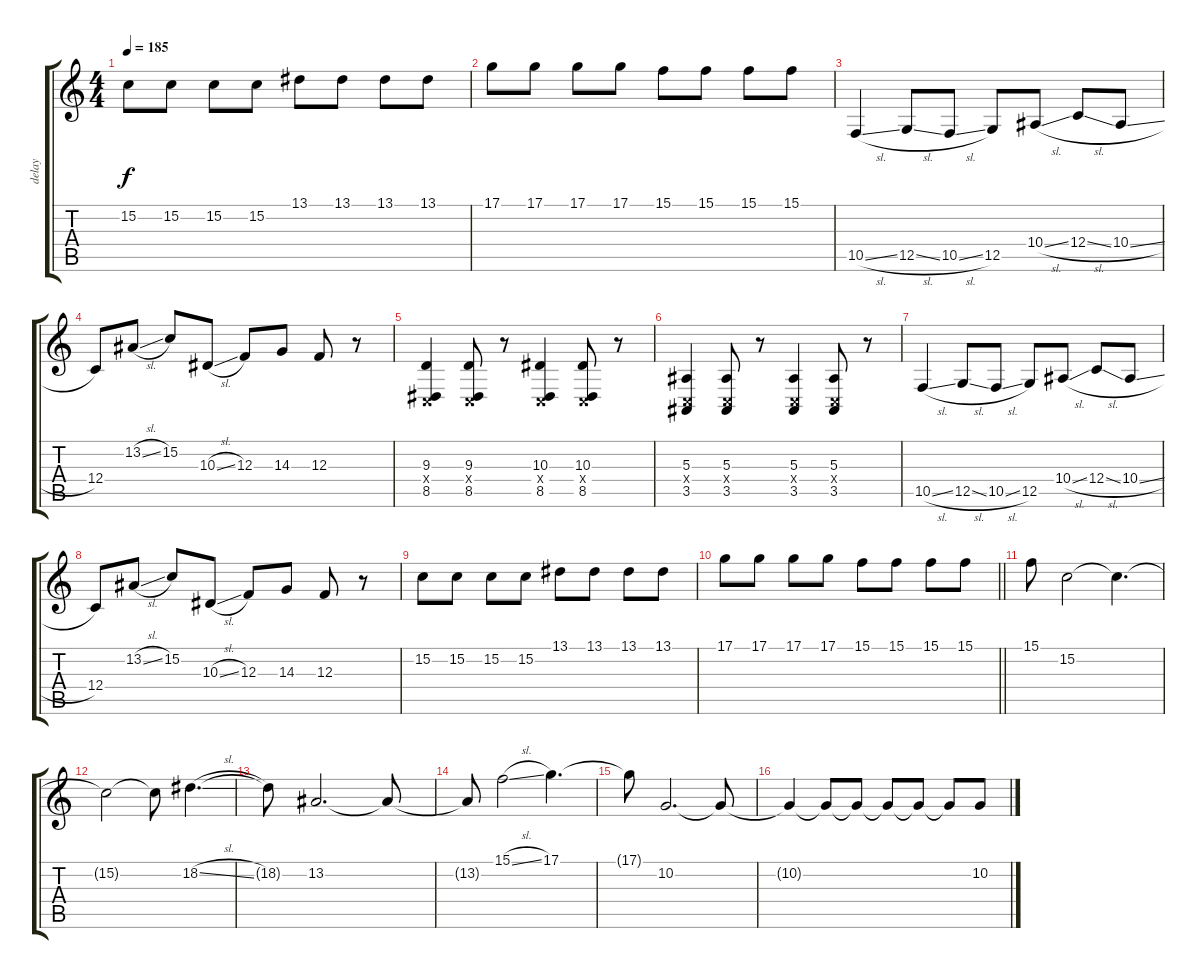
\track ("delay" "delay") {instrument fx6goblins}
\staff {score tabs}
\tuning (D4 A3 F3 C3 G2 C2) {hide}
\ts (4 4)
\tempo 185
\clef g2
\ks c
15.2.8{dy f} 15.2.8 15.2.8 15.2.8 13.1.8 13.1.8 13.1.8 13.1.8 |
17.1.8 17.1.8 17.1.8 17.1.8 15.1.8 15.1.8 15.1.8 15.1.8 |
10.5{sl}.4 12.5{sl}.8 10.5{sl}.8 12.5.8 10.4{sl}.8 12.4{sl}.8 10.4{sl}.8 |
12.4.8 13.2{sl}.8 15.2.8 10.3{sl}.8 12.3.8 14.3.8 12.3.8 r.8 |
(9.3 0.4{x} 8.5).4 (9.3 0.4{x} 8.5).8 r.8 (10.3 0.4{x} 8.5).4 (10.3 0.4{x} 8.5).8 r.8 |
(5.3 0.4{x} 3.5).4 (5.3 0.4{x} 3.5).8 r.8 (5.3 0.4{x} 3.5).4 (5.3 0.4{x} 3.5).8 r.8 |
10.5{sl}.4 12.5{sl}.8 10.5{sl}.8 12.5.8 10.4{sl}.8 12.4{sl}.8 10.4{sl}.8 |
12.4.8 13.2{sl}.8 15.2.8 10.3{sl}.8 12.3.8 14.3.8 12.3.8 r.8 |
15.2.8 15.2.8 15.2.8 15.2.8 13.1.8 13.1.8 13.1.8 13.1.8 |
\barLineRight lightlight
17.1.8 17.1.8 17.1.8 17.1.8 15.1.8 15.1.8 15.1.8 15.1.8 |
\section ("" "")
15.1.8 15.2.2 15.2{t}.4{d} |
15.2{t}.2 15.2{t}.8 18.2{sl}.4{d} |
18.2{t}.8 13.2.2{d} 13.2{t}.8 |
13.2{t}.8 15.1{sl}.2 17.1.4{d} |
17.1{t}.8 10.2.2{d} 10.2{t}.8 |
10.2{t}.4 10.2{t}.8 10.2{t}.8 10.2{t}.8 10.2{t}.8 10.2{t}.8 10.2.8
